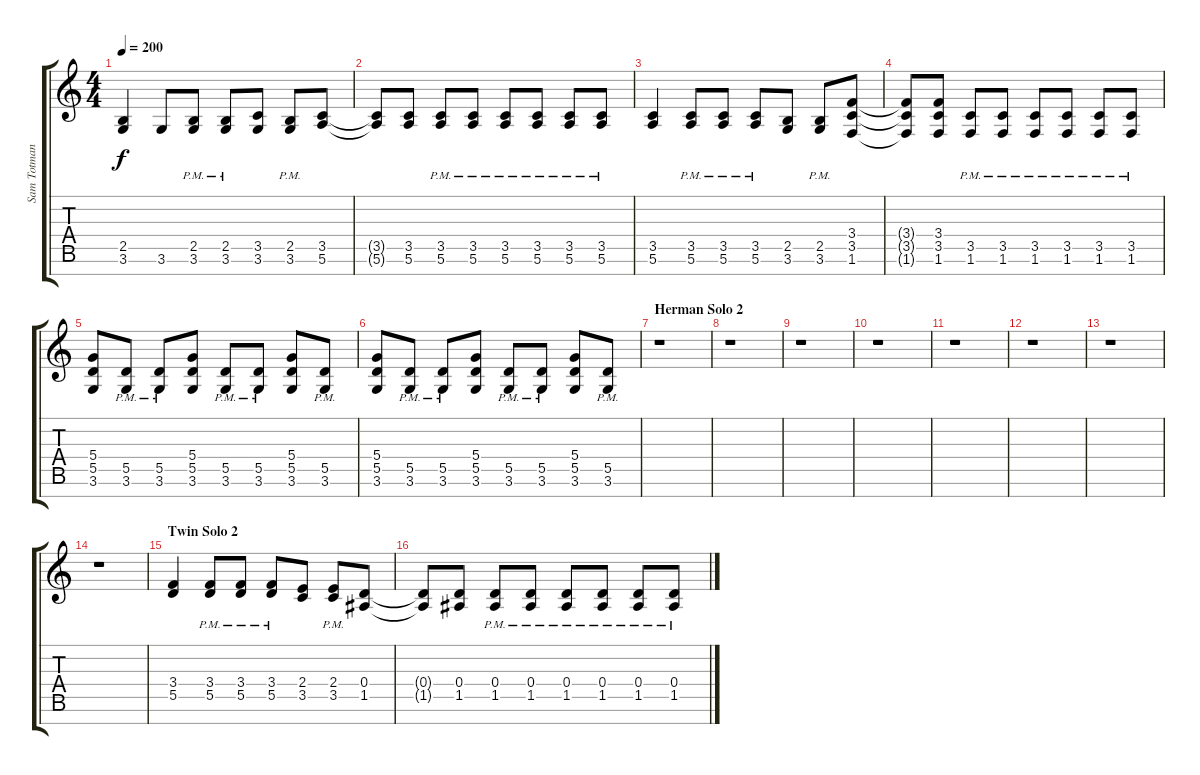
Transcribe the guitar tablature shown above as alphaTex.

\track ("Sam Totman | Rhythm" "Sam Totman") {instrument overdrivenguitar}
\staff {score tabs}
\tuning (E4 B3 G3 D3 A2 E2 B1) {hide}
\ts (4 4)
\tempo 200
\clef g2
\ks c
(2.5 3.6).4{dy f} 3.6.8 (2.5{pm} 3.6{pm}).8 (2.5{pm} 3.6{pm}).8 (3.5 3.6).8 (2.5{pm} 3.6{pm}).8 (3.5 5.6).8 |
(3.5{t} 5.6{t}).8 (3.5 5.6).8 (3.5{pm} 5.6{pm}).8 (3.5{pm} 5.6{pm}).8 (3.5{pm} 5.6{pm}).8 (3.5{pm} 5.6{pm}).8 (3.5{pm} 5.6{pm}).8 (3.5{pm} 5.6{pm}).8 |
(3.5 5.6).4 (3.5{pm} 5.6{pm}).8 (3.5{pm} 5.6{pm}).8 (3.5{pm} 5.6{pm}).8 (2.5 3.6).8 (2.5{pm} 3.6{pm}).8 (3.4 3.5 1.6).8 |
(3.4{t} 3.5{t} 1.6{t}).8 (3.4 3.5 1.6).8 (3.5{pm} 1.6{pm}).8 (3.5{pm} 1.6{pm}).8 (3.5{pm} 1.6{pm}).8 (3.5{pm} 1.6{pm}).8 (3.5{pm} 1.6{pm}).8 (3.5{pm} 1.6{pm}).8 |
(5.4 5.5 3.6).8 (5.5{pm} 3.6{pm}).8 (5.5{pm} 3.6{pm}).8 (5.4 5.5 3.6).8 (5.5{pm} 3.6{pm}).8 (5.5{pm} 3.6{pm}).8 (5.4 5.5 3.6).8 (5.5{pm} 3.6{pm}).8 |
(5.4 5.5 3.6).8 (5.5{pm} 3.6{pm}).8 (5.5{pm} 3.6{pm}).8 (5.4 5.5 3.6).8 (5.5{pm} 3.6{pm}).8 (5.5{pm} 3.6{pm}).8 (5.4 5.5 3.6).8 (5.5{pm} 3.6{pm}).8 |
\section ("" "Herman Solo 2")
r.1 |
r.1 |
r.1 |
r.1 |
r.1 |
r.1 |
r.1 |
r.1 |
\section ("" "Twin Solo 2")
(3.4 5.5).4 (3.4{pm} 5.5{pm}).8 (3.4{pm} 5.5{pm}).8 (3.4{pm} 5.5{pm}).8 (2.4 3.5).8 (2.4{pm} 3.5{pm}).8 (0.4 1.5).8 |
(0.4{t} 1.5{t}).8 (0.4 1.5).8 (0.4{pm} 1.5{pm}).8 (0.4{pm} 1.5{pm}).8 (0.4{pm} 1.5{pm}).8 (0.4{pm} 1.5{pm}).8 (0.4{pm} 1.5{pm}).8 (0.4{pm} 1.5{pm}).8
